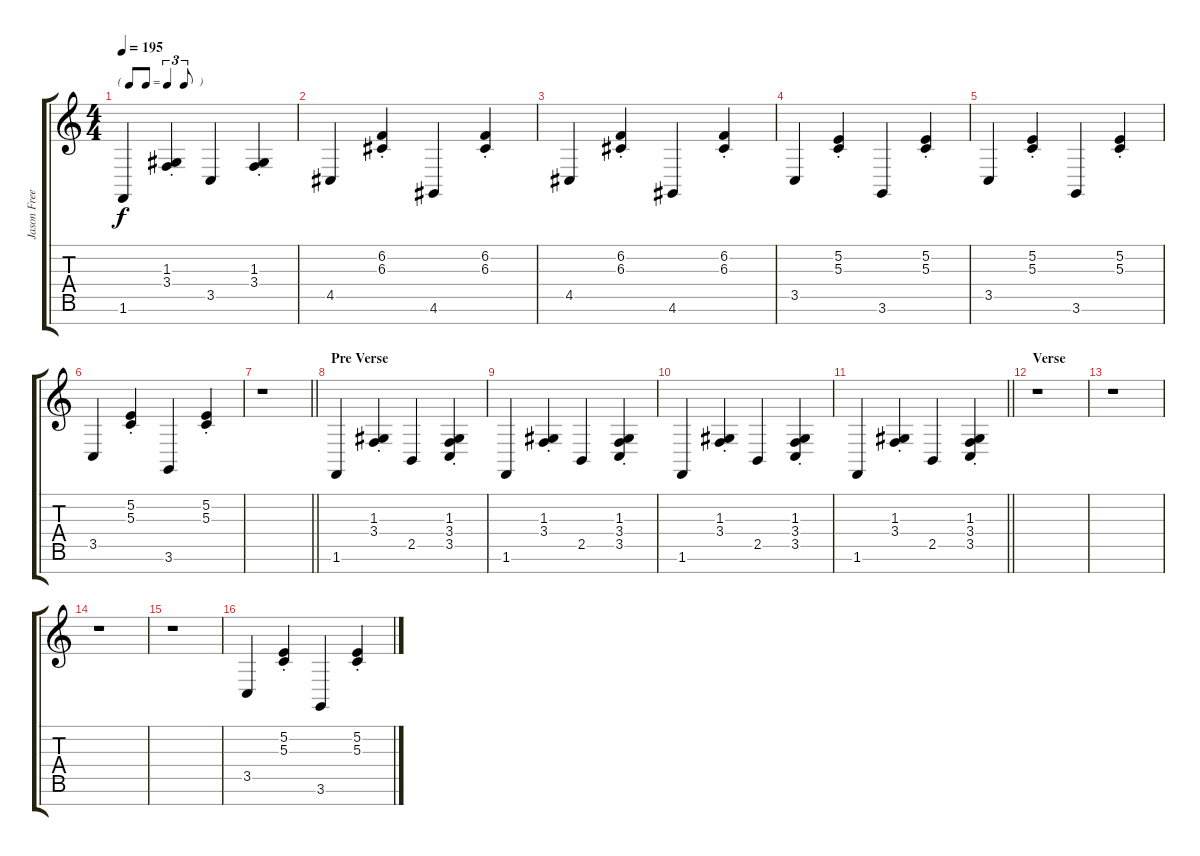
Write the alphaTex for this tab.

\track ("Jason Freese" "Jason Free") {instrument harpsichord}
\staff {score tabs}
\tuning (E4 B3 G3 D3 A2 E2 B1) {hide}
\ts (4 4)
\tf triplet8th
\tempo 195
\clef g2
\ks c
1.6.4{dy f} (1.3{st} 3.4{st}).4 3.5.4 (1.3{st} 3.4{st}).4 |
4.5.4 (6.2{st} 6.3{st}).4 4.6.4 (6.2{st} 6.3{st}).4 |
4.5.4 (6.2{st} 6.3{st}).4 4.6.4 (6.2{st} 6.3{st}).4 |
3.5.4 (5.2{st} 5.3{st}).4 3.6.4 (5.2{st} 5.3{st}).4 |
3.5.4 (5.2{st} 5.3{st}).4 3.6.4 (5.2{st} 5.3{st}).4 |
3.5.4 (5.2{st} 5.3{st}).4 3.6.4 (5.2{st} 5.3{st}).4 |
\barLineRight lightlight
r.1 |
\section ("" "Pre Verse")
1.6.4 (1.3{st} 3.4{st}).4 2.5.4 (1.3{st} 3.4{st} 3.5).4 |
1.6.4 (1.3{st} 3.4{st}).4 2.5.4 (1.3{st} 3.4{st} 3.5).4 |
1.6.4 (1.3{st} 3.4{st}).4 2.5.4 (1.3{st} 3.4{st} 3.5).4 |
\barLineRight lightlight
1.6.4 (1.3{st} 3.4{st}).4 2.5.4 (1.3{st} 3.4{st} 3.5).4 |
\section ("" "Verse")
r.1 |
r.1 |
r.1 |
r.1 |
3.5.4 (5.2{st} 5.3{st}).4 3.6.4 (5.2{st} 5.3{st}).4
